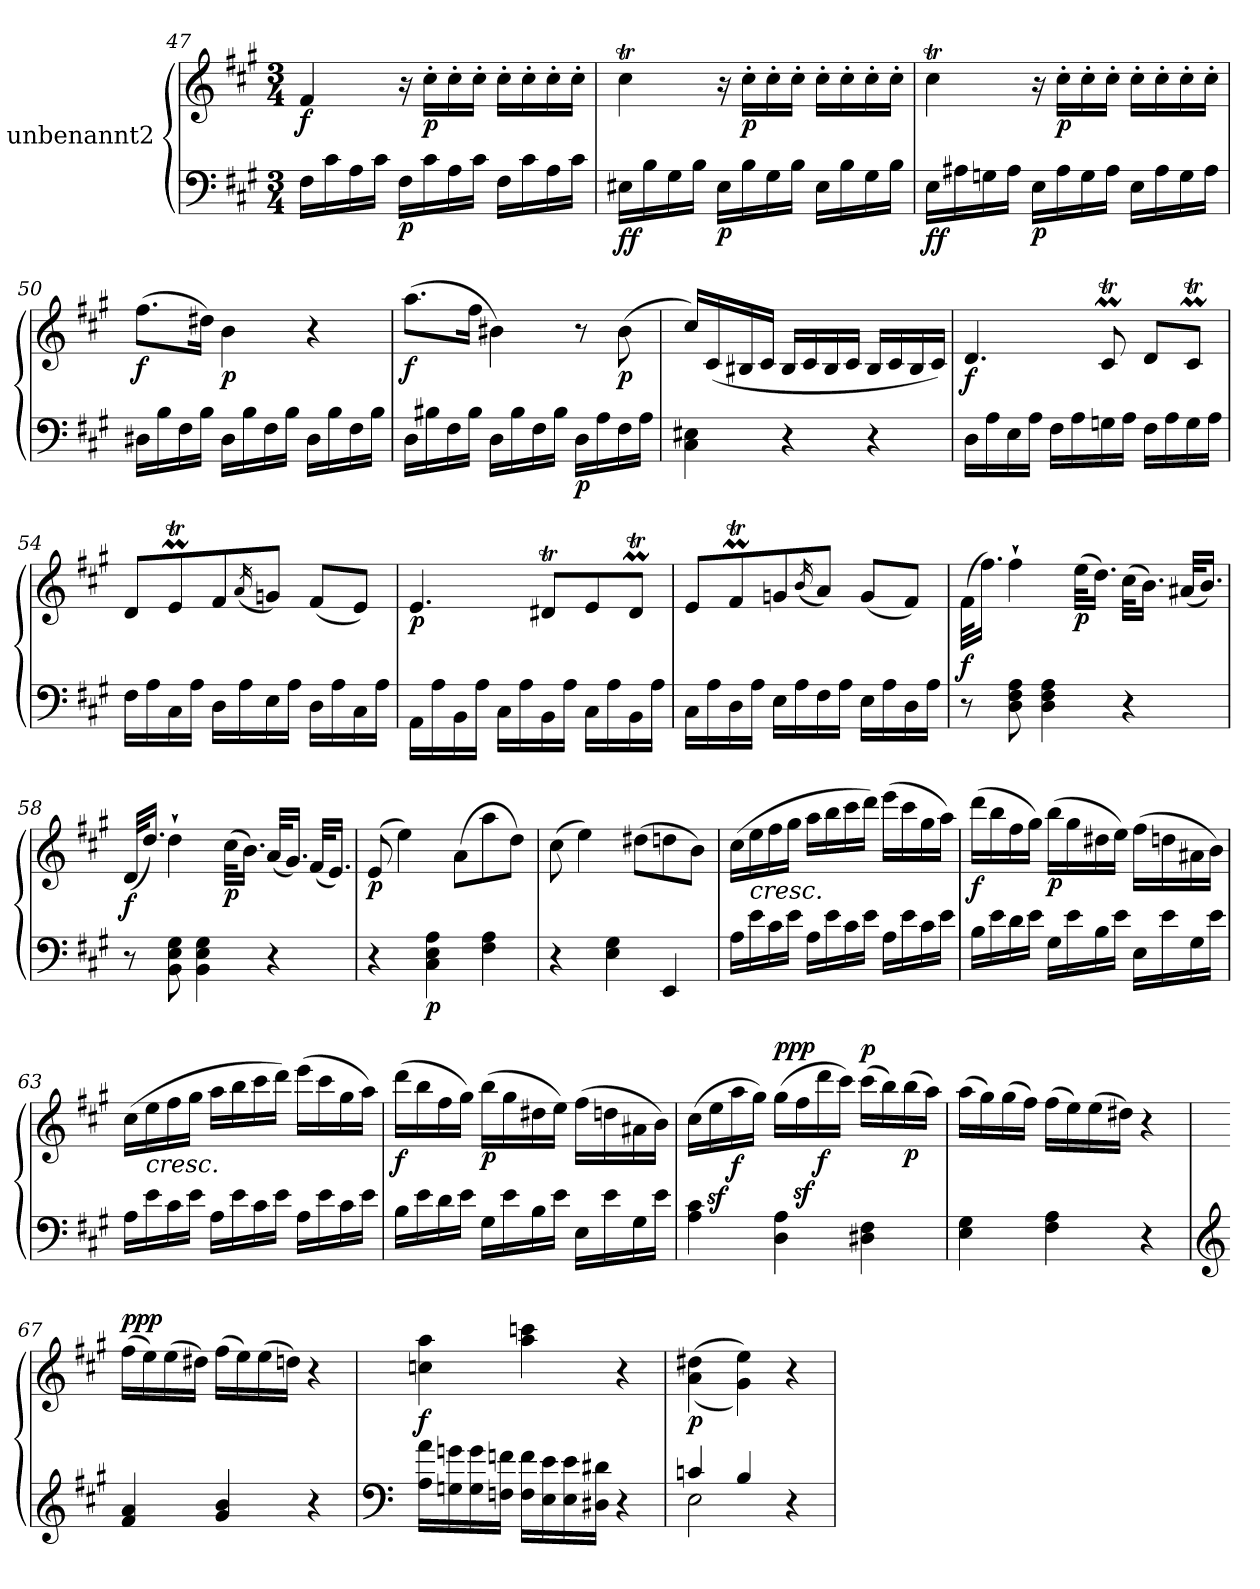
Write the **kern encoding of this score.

**kern	**kern	**dynam
*part1	*part1	*part1
*staff2	*staff1	*staff1/2
*I"unbenannt2	*	*
*clefF4	*clefG2	*
*k[f#c#g#]	*k[f#c#g#]	*
*M3/4	*M3/4	*
=47	=47	=47
!	!	!LO:DY:b
16F#\LL	4f#/	f
16c#\	.	.
16A\	.	.
16c#\JJ	.	.
!	!	!LO:DY:b=2
16F#\LL	16r	p
!	!	!LO:DY:b
16c#\	16cc#'\LL	p
16A\	16cc#'\	.
16c#\JJ	16cc#'\JJ	.
16F#\LL	16cc#'\LL	.
16c#\	16cc#'\	.
16A\	16cc#'\	.
16c#\JJ	16cc#'\JJ	.
=48	=48	=48
!	!	!LO:DY:b=2
!	!	!LO:DY:n=1:b
16E#X\LL	4cc#t\	f f
16B\	.	.
16G#\	.	.
16B\JJ	.	.
!	!	!LO:DY:n=2:b=2
16E#\LL	16r	p
!	!	!LO:DY:n=3:b
16B\	16cc#'\LL	p
16G#\	16cc#'\	.
16B\JJ	16cc#'\JJ	.
16E#\LL	16cc#'\LL	.
16B\	16cc#'\	.
16G#\	16cc#'\	.
16B\JJ	16cc#'\JJ	.
!!LO:LB:g=z
=49	=49	=49
!	!	!LO:DY:b=2
!	!	!LO:DY:n=1:b
16E\LL	4cc#t\	f f
16A#X\	.	.
16Gn\	.	.
16A#\JJ	.	.
!	!	!LO:DY:n=2:b=2
16E\LL	16r	p
!	!	!LO:DY:n=3:b
16A#\	16cc#'\LL	p
16G\	16cc#'\	.
16A#\JJ	16cc#'\JJ	.
16E\LL	16cc#'\LL	.
16A#\	16cc#'\	.
16G\	16cc#'\	.
16A#\JJ	16cc#'\JJ	.
=50	=50	=50
!	!	!LO:DY:b
16D#X\LL	(>8.ff#\L	f
16B\	.	.
16F#\	.	.
16B\JJ	16dd#X\Jk)	.
!	!	!LO:DY:b
16D#\LL	4b\	p
16B\	.	.
16F#\	.	.
16B\JJ	.	.
16D#\LL	4r	.
16B\	.	.
16F#\	.	.
16B\JJ	.	.
=51	=51	=51
!	!	!LO:DY:b
16D\LL	(>8.aa\L	f
16B#X\	.	.
16F#\	.	.
16B#\JJ	16ff#\Jk	.
16D\LL	4b#X\)	.
16B#\	.	.
16F#\	.	.
16B#\JJ	.	.
!	!	!LO:DY:b=2
16D\LL	8r	p
16A\	.	.
!	!	!LO:DY:b
16F#\	(>8b#\	p
16A\JJ	.	.
!!LO:LB:g=z
=52	=52	=52
4C#\ 4E#X\	16cc#/LL)	.
.	(<16c#/	.
.	16B#X/	.
.	16c#/JJ	.
4r	16B#/LL	.
.	16c#/	.
.	16B#/	.
.	16c#/JJ	.
4r	16B#/LL	.
.	16c#/	.
.	16B#/	.
.	16c#/JJ)	.
=53	=53	=53
!	!	!LO:DY:b
16D\LL	4.d/	f
16A\	.	.
16E\	.	.
16A\JJ	.	.
16F#\LL	.	.
16A\	.	.
16Gn\	8c#mt/	.
16A\JJ	.	.
16F#\LL	8d/L	.
16A\	.	.
16G\	8c#mt/J	.
16A\JJ	.	.
=54	=54	=54
16F#\LL	8d/L	.
16A\	.	.
16C#\	8eMT/	.
16A\JJ	.	.
16D\LL	8f#/	.
16A\	.	.
.	(<16qa/	.
16E\	8g/J)	.
16A\JJ	.	.
16D\LL	(<8f#/L	.
16A\	.	.
16C#\	8e/J)	.
16A\JJ	.	.
!!LO:PB:g=z
=55	=55	=55
!	!	!LO:DY:b
16AA\LL	4.e/	p
16A\	.	.
16BB\	.	.
16A\JJ	.	.
16C#\LL	.	.
16A\	.	.
16BB\	8d#Xt/L	.
16A\JJ	.	.
16C#\LL	8e/	.
16A\	.	.
16BB\	8d#mt/J	.
16A\JJ	.	.
=56	=56	=56
16C#\LL	8e/L	.
16A\	.	.
16D\	8f#MT/	.
16A\JJ	.	.
16E\LL	8gn/	.
16A\	.	.
.	(<16qb/	.
16F#\	8a/J)	.
16A\JJ	.	.
16E\LL	(<8g/L	.
16A\	.	.
16D\	8f#/J)	.
16A\JJ	.	.
=57	=57	=57
!	!	!LO:DY:a=2
8r	(>32f#\KLL	f
.	16.ff#\JJ)	.
8D\ 8F#\ 8A\	4ff#`\	.
4D\ 4F#\ 4A\	.	.
!	!	!LO:DY:b
.	(>32ee\KLL	p
.	16.dd\JJ)	.
4r	(>32cc#\KLL	.
.	16.b\JJ)	.
.	(<32a#X/KLL	.
.	16.b/JJ)	.
!!LO:LB:g=z
=58	=58	=58
!	!	!LO:DY:b
8r	(<32d/KLL	f
.	16.dd/JJ)	.
8BB\ 8E\ 8G#\	4dd`\	.
4BB\ 4E\ 4G#\	.	.
!	!	!LO:DY:b
.	(>32cc#\KLL	p
.	16.b\JJ)	.
4r	(<32a/KLL	.
.	16.g#/JJ)	.
.	(<32f#/KLL	.
.	16.e/JJ)	.
=59	=59	=59
!	!	!LO:DY:b
4r	(>8e/	p
.	4ee\)	.
!	!	!LO:DY:b=2
4C#\ 4E\ 4A\	.	p
.	(>8a\L	.
4F#\ 4A\	8aa\	.
.	8dd\J)	.
=60	=60	=60
4r	(>8cc#\	.
.	4ee\)	.
4E\ 4G#\	.	.
.	(>8dd#X\L	.
4EE/	8ddn\	.
.	8b\J)	.
=61	=61	=61
16A\LL	(>16cc#\LL	.
!	!LO:TX:b:i:t=cresc.	!
16e\	16ee\	.
16c#\	16ff#\	.
16e\JJ	16gg#\JJ	.
16A\LL	16aa\LL	.
16e\	16bb\	.
16c#\	16ccc#\	.
16e\JJ	16ddd\JJ)	.
16A\LL	(>16eee\LL	.
16e\	16ccc#\	.
16c#\	16gg#\	.
16e\JJ	16aa\JJ)	.
!!LO:LB:g=z
=62	=62	=62
!	!	!LO:DY:b
16B\LL	(>16ddd\LL	f
16e\	16bb\	.
16d\	16ff#\	.
16e\JJ	16gg#\JJ)	.
!	!	!LO:DY:b
16G#\LL	(>16bb\LL	p
16e\	16gg#\	.
16B\	16dd#X\	.
16e\JJ	16ee\JJ)	.
16E\LL	(>16ff#\LL	.
16e\	16ddn\	.
16G#\	16a#X\	.
16e\JJ	16b\JJ)	.
=63	=63	=63
16A\LL	(>16cc#\LL	.
!	!LO:TX:b:i:t=cresc.	!
16e\	16ee\	.
16c#\	16ff#\	.
16e\JJ	16gg#\JJ	.
16A\LL	16aa\LL	.
16e\	16bb\	.
16c#\	16ccc#\	.
16e\JJ	16ddd\JJ)	.
16A\LL	(>16eee\LL	.
16e\	16ccc#\	.
16c#\	16gg#\	.
16e\JJ	16aa\JJ)	.
=64	=64	=64
!	!	!LO:DY:b
16B\LL	(>16ddd\LL	f
16e\	16bb\	.
16d\	16ff#\	.
16e\JJ	16gg#\JJ)	.
!	!	!LO:DY:b
16G#\LL	(>16bb\LL	p
16e\	16gg#\	.
16B\	16dd#X\	.
16e\JJ	16ee\JJ)	.
16E\LL	(>16ff#\LL	.
16e\	16ddn\	.
16G#\	16a#X\	.
16e\JJ	16b\JJ)	.
!!LO:LB:g=z
=65	=65	=65
4A\ 4c#\	(>16cc#\LL	.
.	16eez>\	.
!	!	!LO:DY:b
.	16aa\	f
.	16gg#\JJ)	.
!	!	!LO:DY:b=2
!	!	!LO:DY:n=1:b
!	!	!LO:DY:n=2:a
4D\ 4A\	(>16gg#\LL	p p p
.	16ff#z>\	.
!	!	!LO:DY:n=3:b
.	16ddd\	f
.	16ccc#\JJ)	.
!	!	!LO:DY:n=4:a
4D#X\ 4F#\	(>16ccc#\LL	p
.	16bb\)	.
!	!	!LO:DY:n=5:b
.	(>16bb\	p
.	16aa\JJ)	.
=66	=66	=66
4E\ 4G#\	(>16aa\LL	.
.	16gg#\)	.
.	(>16gg#\	.
.	16ff#\JJ)	.
4F#\ 4A\	(>16ff#\LL	.
.	16ee\)	.
.	(>16ee\	.
.	16dd#X\JJ)	.
4r	4r	.
=67	=67	=67
*clefG2	*	*
!	!	!LO:DY:b
!	!	!LO:DY:n=1:a
4f#/ 4a/	(>16ff#\LL	p pp
.	16ee\)	.
.	(>16ee\	.
.	16dd#X\JJ)	.
4g#/ 4b/	(>16ff#\LL	.
.	16ee\)	.
.	(>16ee\	.
.	16ddn\JJ)	.
4r	4r	.
!!LO:LB:g=z
=68	=68	=68
*clefF4	*	*
!	!	!LO:DY:b
16A\ 16a\LL	4ccn\ 4aa\	f
16Gn\ 16gn\	.	.
16G\ 16g\	.	.
16Fn\ 16fn\JJ	.	.
16F\ 16f\LL	4aa\ 4cccn\	.
16E\ 16e\	.	.
16E\ 16e\	.	.
16D#X\ 16d#X\JJ	.	.
4r	4r	.
=69	=69	=69
*^	*	*
!	!	!	!LO:DY:b
4cn/	2E\	(>(<4a\ 4dd#X\	p
4B/	.	4g#\ 4ee\))	.
4r	4ryy	4r	.
*v	*v	*	*
=	=	=
*-	*-	*-
